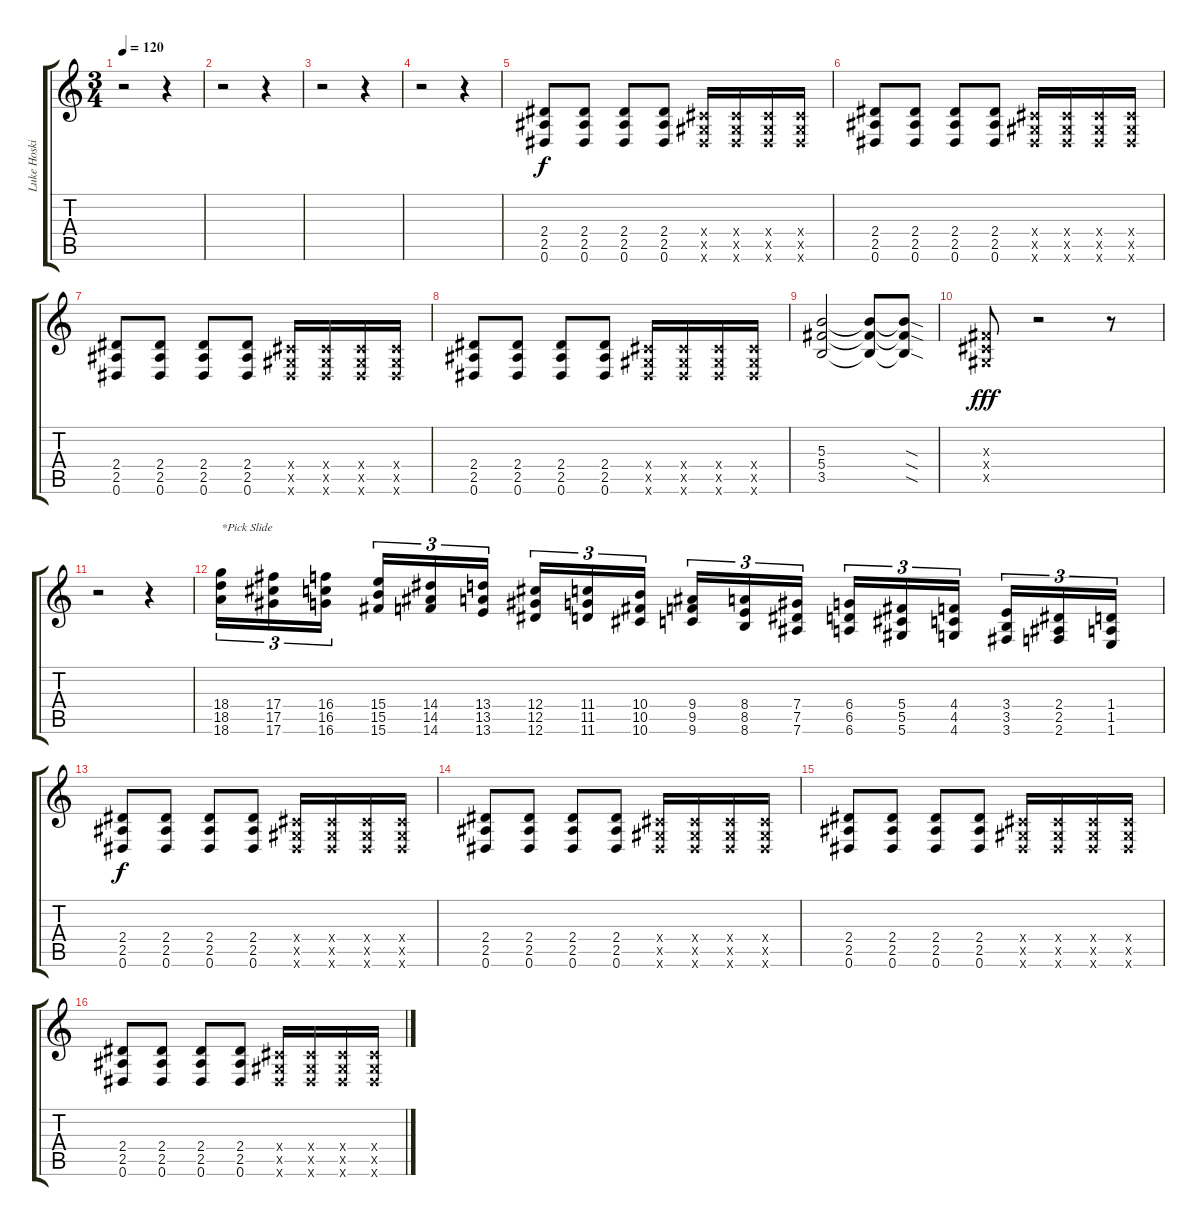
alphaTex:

\track ("Luke Hoskin" "Luke Hoski") {instrument overdrivenguitar}
\staff {score tabs}
\tuning (Eb4 Bb3 Gb3 Db3 Ab2 Eb2) {hide}
\ts (3 4)
\tempo 120
\clef g2
\ks c
r.2{dy f instrument overdrivenguitar} r.4 |
r.2 r.4 |
r.2 r.4 |
r.2 r.4 |
(2.4 2.5 0.6).8 (2.4 2.5 0.6).8 (2.4 2.5 0.6).8 (2.4 2.5 0.6).8 (0.4{x} 0.5{x} 0.6{x}).16 (0.4{x} 0.5{x} 0.6{x}).16 (0.4{x} 0.5{x} 0.6{x}).16 (0.4{x} 0.5{x} 0.6{x}).16 |
(2.4 2.5 0.6).8 (2.4 2.5 0.6).8 (2.4 2.5 0.6).8 (2.4 2.5 0.6).8 (0.4{x} 0.5{x} 0.6{x}).16 (0.4{x} 0.5{x} 0.6{x}).16 (0.4{x} 0.5{x} 0.6{x}).16 (0.4{x} 0.5{x} 0.6{x}).16 |
(2.4 2.5 0.6).8 (2.4 2.5 0.6).8 (2.4 2.5 0.6).8 (2.4 2.5 0.6).8 (0.4{x} 0.5{x} 0.6{x}).16 (0.4{x} 0.5{x} 0.6{x}).16 (0.4{x} 0.5{x} 0.6{x}).16 (0.4{x} 0.5{x} 0.6{x}).16 |
(2.4 2.5 0.6).8 (2.4 2.5 0.6).8 (2.4 2.5 0.6).8 (2.4 2.5 0.6).8 (0.4{x} 0.5{x} 0.6{x}).16 (0.4{x} 0.5{x} 0.6{x}).16 (0.4{x} 0.5{x} 0.6{x}).16 (0.4{x} 0.5{x} 0.6{x}).16 |
(5.3 5.4 3.5).2 (5.3{t} 5.4{t} 3.5{t}).8 (5.3{sod t} 5.4{sod t} 3.5{sod t}).8 |
(0.3{x} 0.4{x} 0.5{x}).8{dy fff} r.2 r.8 |
r.2 r.4 |
(18.4 18.5 18.6).16{tu (3 2) txt "*Pick Slide" instrument guitarfretnoise} (17.4 17.5 17.6).16{tu (3 2)} (16.4 16.5 16.6).16{tu (3 2)} (15.4 15.5 15.6).16{tu (3 2)} (14.4 14.5 14.6).16{tu (3 2)} (13.4 13.5 13.6).16{tu (3 2)} (12.4 12.5 12.6).16{tu (3 2)} (11.4 11.5 11.6).16{tu (3 2)} (10.4 10.5 10.6).16{tu (3 2)} (9.4 9.5 9.6).16{tu (3 2)} (8.4 8.5 8.6).16{tu (3 2)} (7.4 7.5 7.6).16{tu (3 2)} (6.4 6.5 6.6).16{tu (3 2)} (5.4 5.5 5.6).16{tu (3 2)} (4.4 4.5 4.6).16{tu (3 2)} (3.4 3.5 3.6).16{tu (3 2)} (2.4 2.5 2.6).16{tu (3 2)} (1.4 1.5 1.6).16{tu (3 2)} |
(2.4 2.5 0.6).8{dy f instrument overdrivenguitar} (2.4 2.5 0.6).8 (2.4 2.5 0.6).8 (2.4 2.5 0.6).8 (0.4{x} 0.5{x} 0.6{x}).16 (0.4{x} 0.5{x} 0.6{x}).16 (0.4{x} 0.5{x} 0.6{x}).16 (0.4{x} 0.5{x} 0.6{x}).16 |
(2.4 2.5 0.6).8 (2.4 2.5 0.6).8 (2.4 2.5 0.6).8 (2.4 2.5 0.6).8 (0.4{x} 0.5{x} 0.6{x}).16 (0.4{x} 0.5{x} 0.6{x}).16 (0.4{x} 0.5{x} 0.6{x}).16 (0.4{x} 0.5{x} 0.6{x}).16 |
(2.4 2.5 0.6).8 (2.4 2.5 0.6).8 (2.4 2.5 0.6).8 (2.4 2.5 0.6).8 (0.4{x} 0.5{x} 0.6{x}).16 (0.4{x} 0.5{x} 0.6{x}).16 (0.4{x} 0.5{x} 0.6{x}).16 (0.4{x} 0.5{x} 0.6{x}).16 |
(2.4 2.5 0.6).8 (2.4 2.5 0.6).8 (2.4 2.5 0.6).8 (2.4 2.5 0.6).8 (0.4{x} 0.5{x} 0.6{x}).16 (0.4{x} 0.5{x} 0.6{x}).16 (0.4{x} 0.5{x} 0.6{x}).16 (0.4{x} 0.5{x} 0.6{x}).16
